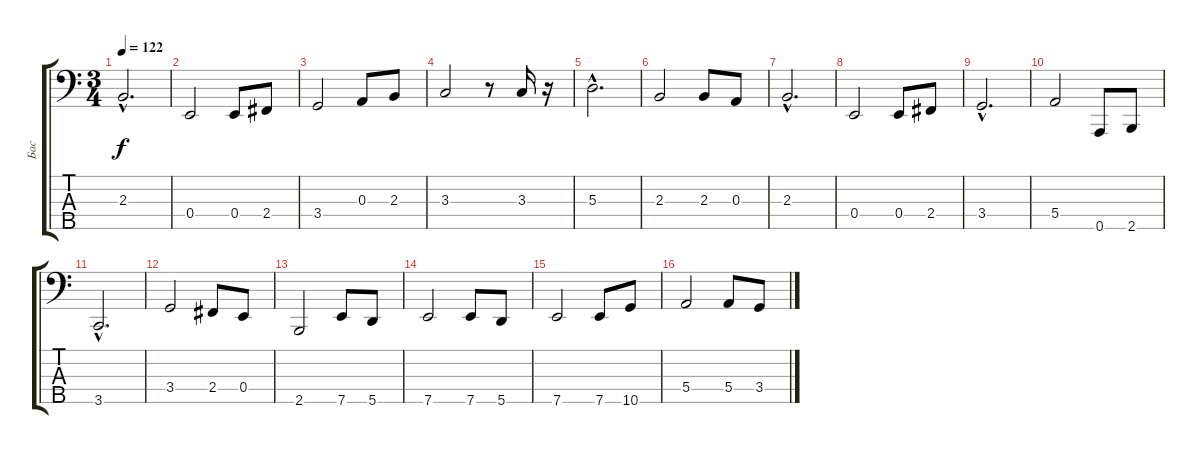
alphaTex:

\track ("Бас" "Бас") {instrument electricbasspick}
\staff {score tabs}
\tuning (G2 D2 A1 E1 A0) {hide}
\ts (3 4)
\tempo 122
\clef f4
\ks c
2.3{hac}.2{d dy f} |
0.4.2 0.4.8 2.4.8 |
3.4.2 0.3.8 2.3.8 |
3.3.2 r.8 3.3.16 r.16 |
5.3{hac}.2{d} |
2.3.2 2.3.8 0.3.8 |
2.3{hac}.2{d} |
0.4.2 0.4.8 2.4.8 |
3.4{hac}.2{d} |
5.4.2 0.5.8 2.5.8 |
3.5{hac}.2{d} |
3.4.2 2.4.8 0.4.8 |
2.5.2 7.5.8 5.5.8 |
7.5.2 7.5.8 5.5.8 |
7.5.2 7.5.8 10.5.8 |
5.4.2 5.4.8 3.4.8
